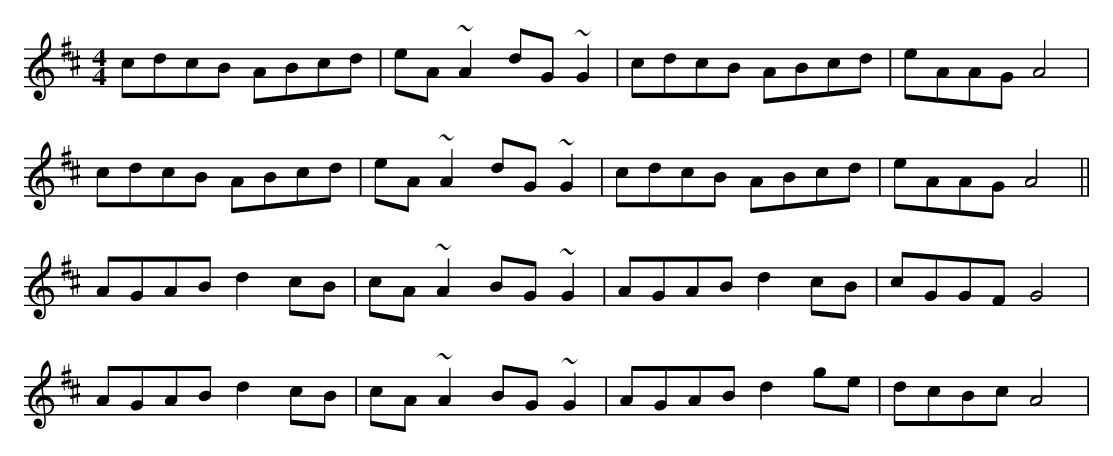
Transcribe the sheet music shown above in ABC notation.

X:1
M:4/4
K:D
cdcB ABcd|eA~A2 dG~G2|cdcB ABcd|eAAG A4|
cdcB ABcd|eA~A2 dG~G2|cdcB ABcd|eAAG A4||
AGAB d2cB|cA~A2 BG~G2|AGAB d2cB|cGGF G4|
AGAB d2cB|cA~A2 BG~G2|AGAB d2ge|dcBc A4|
